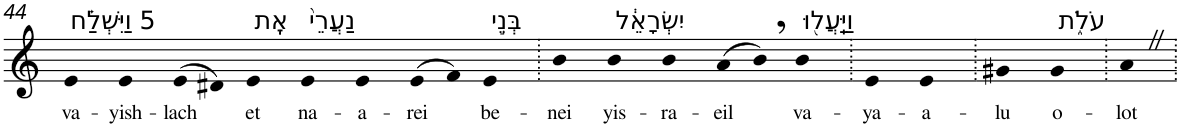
**kern	**text
*part1	*part1
*staff1	*staff1
*I"Piano	*
*I'Pno	*
!!LO:PB:g=z
*clefG2	*
*k[]	*
=44	=44
!LO:TX:a:t=5 וַיִּשְׁלַ֗ח	!
!	!LO:LY:b
4e	va-
!	!LO:LY:b
4e	-yish-
!	!LO:LY:b
(>8e	-lach
8d#X)	.
!LO:TX:a:t=אֶֽת	!
!	!LO:LY:b
4e	et
!LO:TX:a:t=נַעֲרֵי֙	!
!	!LO:LY:b
4e	na-
!	!LO:LY:b
4e	-a-
!	!LO:LY:b
(>8e	-rei
8f)	.
!LO:TX:a:t=בְּנֵ֣י	!
!	!LO:LY:b
4e	be-
=45.	=45.
!	!LO:LY:b
4b	-nei
!LO:TX:a:t=יִשְׂרָאֵ֔ל	!
!	!LO:LY:b
4b	yis-
!	!LO:LY:b
4b	-ra-
!	!LO:LY:b
(>8a	-eil
8b,)	.
!LO:TX:a:t=וַיַּֽעֲל֖וּ	!
!	!LO:LY:b
4b	va-
=46.	=46.
!	!LO:LY:b
4e	-ya-
!	!LO:LY:b
4e	-a-
=47.	=47.
!	!LO:LY:b
4g#X	-lu
!LO:TX:a:t=עֹלֹ֑ת	!
!	!LO:LY:b
4g#	o-
=48.	=48.
!	!LO:LY:b
4aZ	-lot
=.	=.
*-	*-
